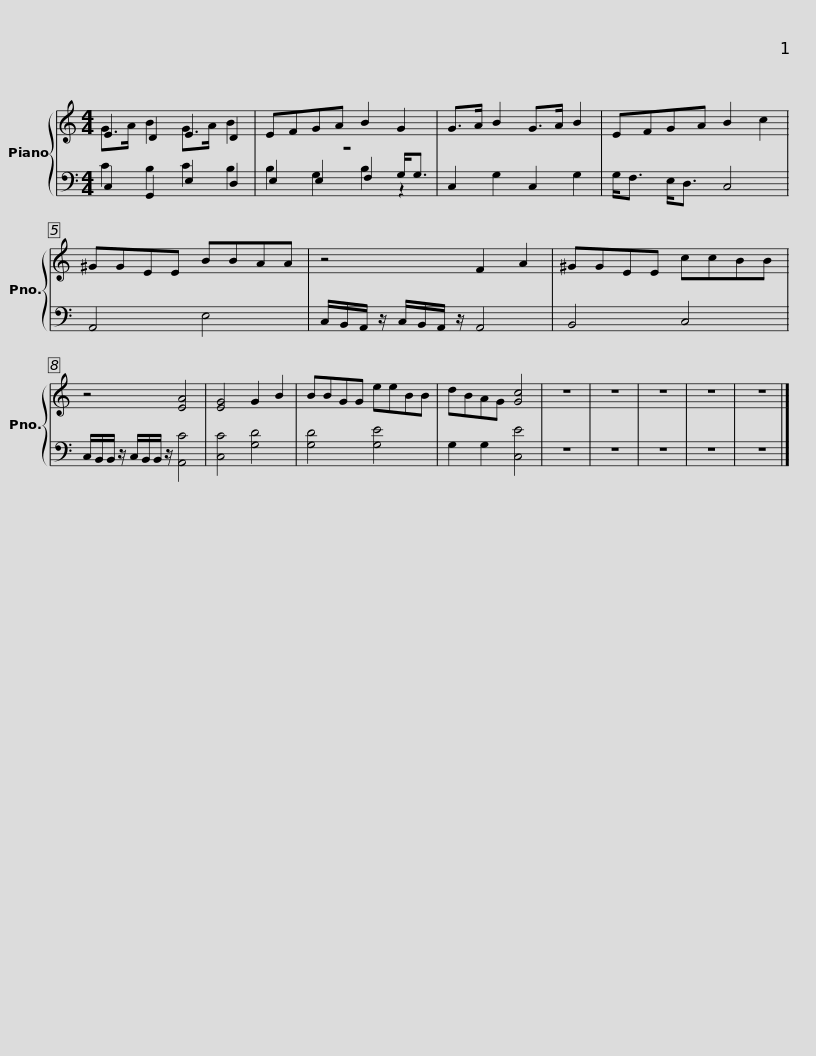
X:1
%%score { ( 1 2 ) | ( 3 4 ) }
L:1/8
M:4/4
I:linebreak $
K:C
V:1 treble
V:2 treble
V:3 bass
V:4 bass
V:1
 E2 D2 E2 D2 | EFGA B2 G2 | G>A B2 G>A B2 | EFGA B2 c2 | ^GGEE BBAA |$ %5
 z4 F2 A2 | ^GGEE ccBB | z4 [EA]4 | [EG]4 G2 B2 | BBGG eeBB | %10
 dBAG [Gc]4 | z8 |$ z8 | z8 | z8 | %15
 z8 |] %16
V:2
 G>A B2 G>A B2 | z8 | x8 | x8 | x8 |$ %5
 x8 | x8 | x8 | x8 | x8 | %10
 x8 | x8 |$ x8 | x8 | x8 | %15
 x8 |] %16
V:3
 C,2 G,,2 E,2 D,2 | E,2 E,2 F,2 G,<G, | C,2 G,2 C,2 G,2 | G,<F, E,<D, C,4 | A,,4 E,4 |$ %5
 C,/B,,/A,,/ z/ C,/B,,/A,,/ z/ A,,4 | B,,4 C,4 | C,/B,,/B,,/ z/ C,/B,,/B,,/ z/ [A,,C]4 | [C,C]4 [G,D]4 | [G,D]4 [G,E]4 | %10
 G,2 G,2 [C,E]4 | z8 |$ z8 | z8 | z8 | %15
 z8 |] %16
V:4
 C2 B,2 C2 B,2 | B,2 G,2 B,2 z2 | x8 | x8 | x8 |$ %5
 x8 | x8 | x8 | x8 | x8 | %10
 x8 | x8 |$ x8 | x8 | x8 | %15
 x8 |] %16
